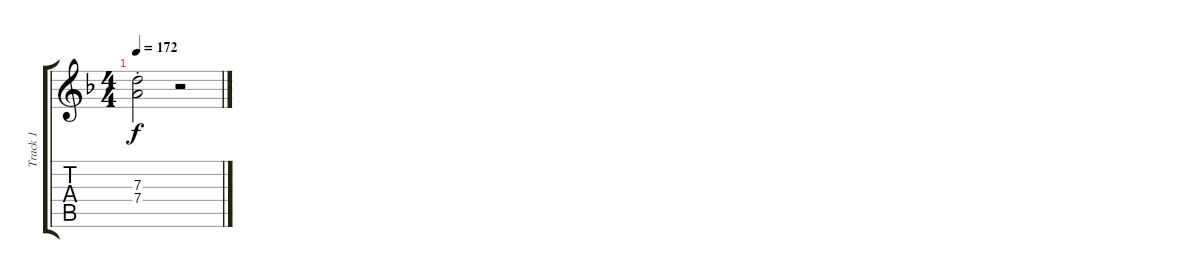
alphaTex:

\track ("Track 1" "Track 1") {instrument distortionguitar}
\staff {score tabs}
\tuning (E4 B3 G3 D3 A2 D2) {hide}
\ts (4 4)
\tempo 172
\clef g2
\ks f
(7.3{st} 7.4{st}).2{dy f} r.2
